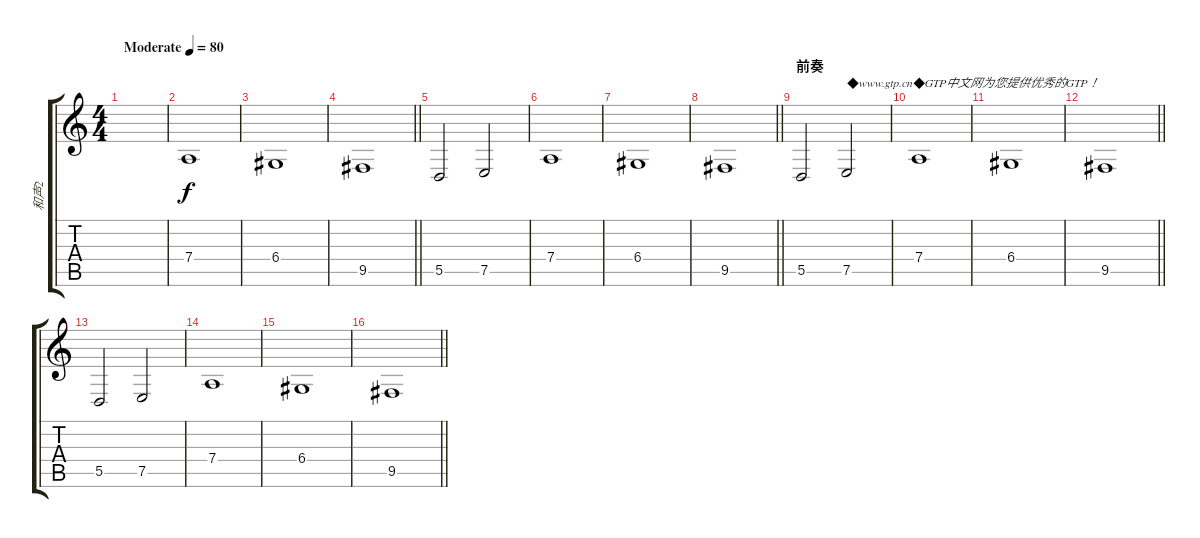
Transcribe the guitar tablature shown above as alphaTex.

\track ("和声2" "和声2") {instrument stringensemble2}
\staff {score tabs}
\tuning (E4 B3 G3 D3 A2 E2) {hide}
\ts (4 4)
\tempo (80 "Moderate")
\clef g2
\ks c
|
7.4.1 |
6.4.1 |
\barLineRight lightlight
9.5.1 |
5.5.2 7.5.2 |
7.4.1 |
6.4.1 |
\barLineRight lightlight
9.5.1 |
\section ("" "前奏")
5.5.2 7.5.2{txt "◆www.gtp.cn◆GTP中文网为您提供优秀的GTP！"} |
7.4.1 |
6.4.1 |
\barLineRight lightlight
9.5.1 |
5.5.2 7.5.2 |
7.4.1 |
6.4.1 |
\barLineRight lightlight
9.5.1
